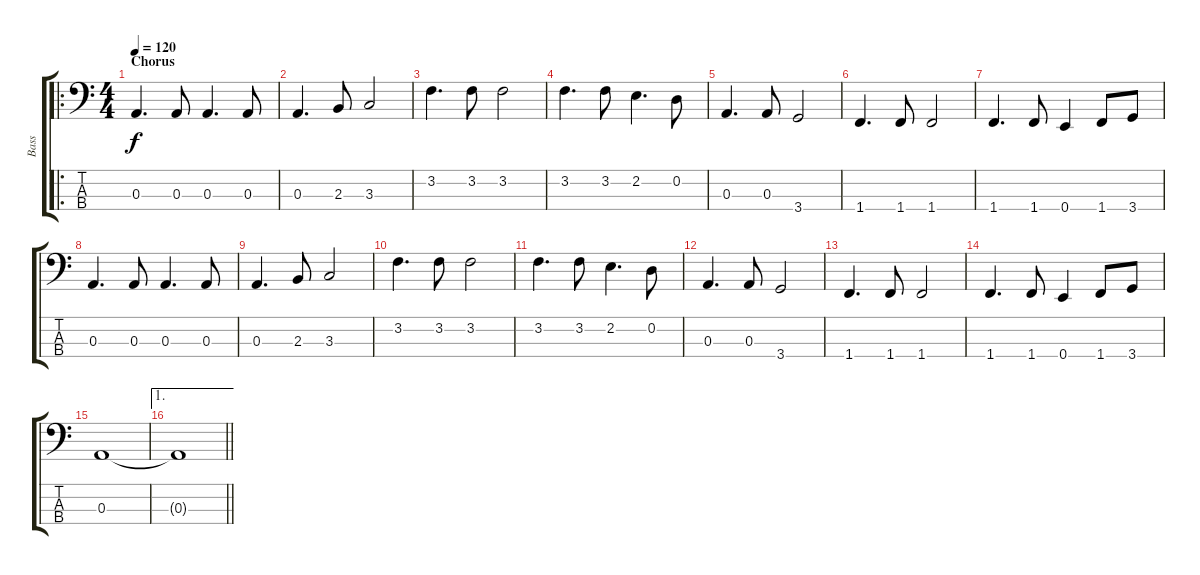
\track ("Bass" "Bass") {instrument electricbassfinger}
\staff {score tabs}
\tuning (G2 D2 A1 E1) {hide}
\ro
\ts (4 4)
\section ("" "Chorus")
\tempo 120
\clef f4
\ks c
0.3.4{d dy f} 0.3.8 0.3.4{d} 0.3.8 |
0.3.4{d} 2.3.8 3.3.2 |
3.2.4{d} 3.2.8 3.2.2 |
3.2.4{d} 3.2.8 2.2.4{d} 0.2.8 |
0.3.4{d} 0.3.8 3.4.2 |
1.4.4{d} 1.4.8 1.4.2 |
1.4.4{d} 1.4.8 0.4.4 1.4.8 3.4.8 |
0.3.4{d} 0.3.8 0.3.4{d} 0.3.8 |
0.3.4{d} 2.3.8 3.3.2 |
3.2.4{d} 3.2.8 3.2.2 |
3.2.4{d} 3.2.8 2.2.4{d} 0.2.8 |
0.3.4{d} 0.3.8 3.4.2 |
1.4.4{d} 1.4.8 1.4.2 |
1.4.4{d} 1.4.8 0.4.4 1.4.8 3.4.8 |
0.3.1 |
\ae 1
\barLineRight lightlight
0.3{t}.1
